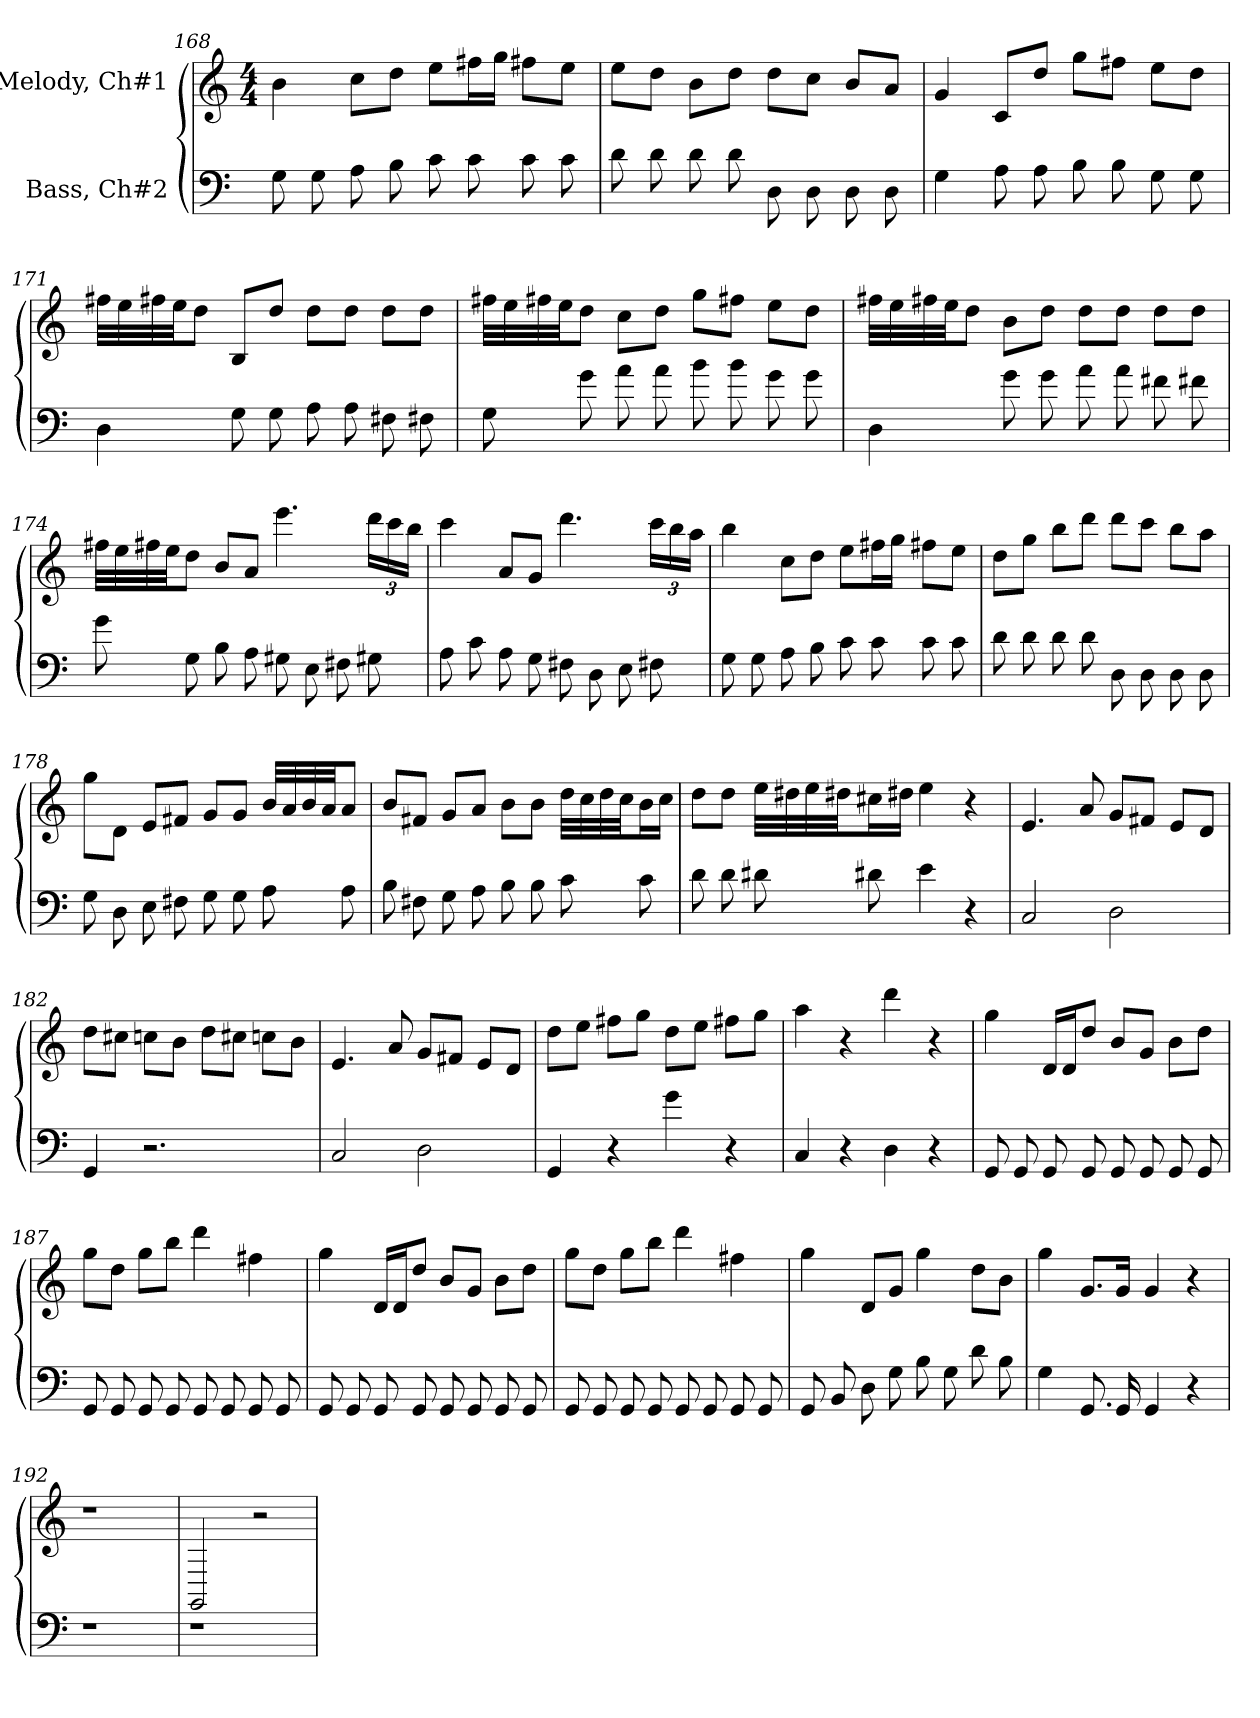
**kern	**kern
*part2	*part1
*staff2	*staff1
*I"Bass, Ch#2	*I"Melody, Ch#1
*clefF4	*
*	*M4/4
=168	=168
8G	4b
8G	.
8A	8ccL
8B	8ddJ
8c	8eeL
8c	16ff#XL
.	16ggJJ
8c	8ff#XL
8c	8eeJ
=169	=169
8d	8eeL
8d	8ddJ
8d	8bL
8d	8ddJ
8D	8ddL
8D	8ccJ
8D	8bL
8D	8aJ
=170	=170
4G	4g
8A	8cL
8A	8ddJ
8B	8ggL
8B	8ff#XJ
8G	8eeL
8G	8ddJ
=171	=171
4D	32ff#XLLL
.	32ee
.	32ff#X
.	32eeJJ
.	8ddJ
8G	8BL
8G	8ddJ
8A	8ddL
8A	8ddJ
8F#X	8ddL
8F#X	8ddJ
=172	=172
8G	32ff#XLLL
.	32ee
.	32ff#X
.	32eeJJ
8g	8ddJ
8a	8ccL
8a	8ddJ
8b	8ggL
8b	8ff#XJ
8g	8eeL
8g	8ddJ
=173	=173
4D	32ff#XLLL
.	32ee
.	32ff#X
.	32eeJJ
.	8ddJ
8g	8bL
8g	8ddJ
8a	8ddL
8a	8ddJ
8f#X	8ddL
8f#X	8ddJ
=174	=174
8g	32ff#XLLL
.	32ee
.	32ff#X
.	32eeJJ
8G	8ddJ
8B	8bL
8A	8aJ
8G#X	4.eee
8E	.
8F#X	.
8G#X	24dddLL
.	24ccc
.	24bbJJ
=175	=175
8A	4ccc
8c	.
8A	8aL
8G	8gJ
8F#X	4.ddd
8D	.
8E	.
8F#X	24cccLL
.	24bb
.	24aaJJ
=176	=176
8G	4bb
8G	.
8A	8ccL
8B	8ddJ
8c	8eeL
8c	16ff#XL
.	16ggJJ
8c	8ff#XL
8c	8eeJ
=177	=177
8d	8ddL
8d	8ggJ
8d	8bbL
8d	8dddJ
8D	8dddL
8D	8cccJ
8D	8bbL
8D	8aaJ
=178	=178
8G	8ggL
8D	8dJ
8E	8eL
8F#X	8f#XJ
8G	8gL
8G	8gJ
8A	32bLLL
.	32a
.	32b
.	32aJJ
8A	8aJ
=179	=179
8B	8bL
8F#X	8f#XJ
8G	8gL
8A	8aJ
8B	8bL
8B	8bJ
8c	32ddLLL
.	32cc
.	32dd
.	32ccJJ
8c	16bL
.	16ccJJ
=180	=180
8d	8ddL
8d	8ddJ
8d#X	32eeLLL
.	32dd#X
.	32ee
.	32dd#XJJ
8d#X	16cc#XL
.	16dd#XJJ
4e	4ee
4r	4r
=181	=181
2C	4.e
.	8a
2D	8gL
.	8f#XJ
.	8eL
.	8dJ
=182	=182
4GG	8ddL
.	8cc#XJ
2.r	8ccL
.	8bJ
.	8ddL
.	8cc#XJ
.	8ccL
.	8bJ
=183	=183
2C	4.e
.	8a
2D	8gL
.	8f#XJ
.	8eL
.	8dJ
=184	=184
4GG	8ddL
.	8eeJ
4r	8ff#XL
.	8ggJ
4g	8ddL
.	8eeJ
4r	8ff#XL
.	8ggJ
=185	=185
4C	4aa
4r	4r
4D	4ddd
4r	4r
=186	=186
8GG	4gg
8GG	.
8GG	16dLL
.	16dJ
8GG	8ddJ
8GG	8bL
8GG	8gJ
8GG	8bL
8GG	8ddJ
=187	=187
8GG	8ggL
8GG	8ddJ
8GG	8ggL
8GG	8bbJ
8GG	4ddd
8GG	.
8GG	4ff#X
8GG	.
=188	=188
8GG	4gg
8GG	.
8GG	16dLL
.	16dJ
8GG	8ddJ
8GG	8bL
8GG	8gJ
8GG	8bL
8GG	8ddJ
=189	=189
8GG	8ggL
8GG	8ddJ
8GG	8ggL
8GG	8bbJ
8GG	4ddd
8GG	.
8GG	4ff#X
8GG	.
=190	=190
8GG	4gg
8BB	.
8D	8dL
8G	8gJ
8B	4gg
8G	.
8d	8ddL
8B	8bJ
=191	=191
4G	4gg
8.GG	8.gL
16GG	16gJk
4GG	4g
4r	4r
=192	=192
1r	1r
=193	=193
1r	2GG
.	2r
=	=
*-	*-
